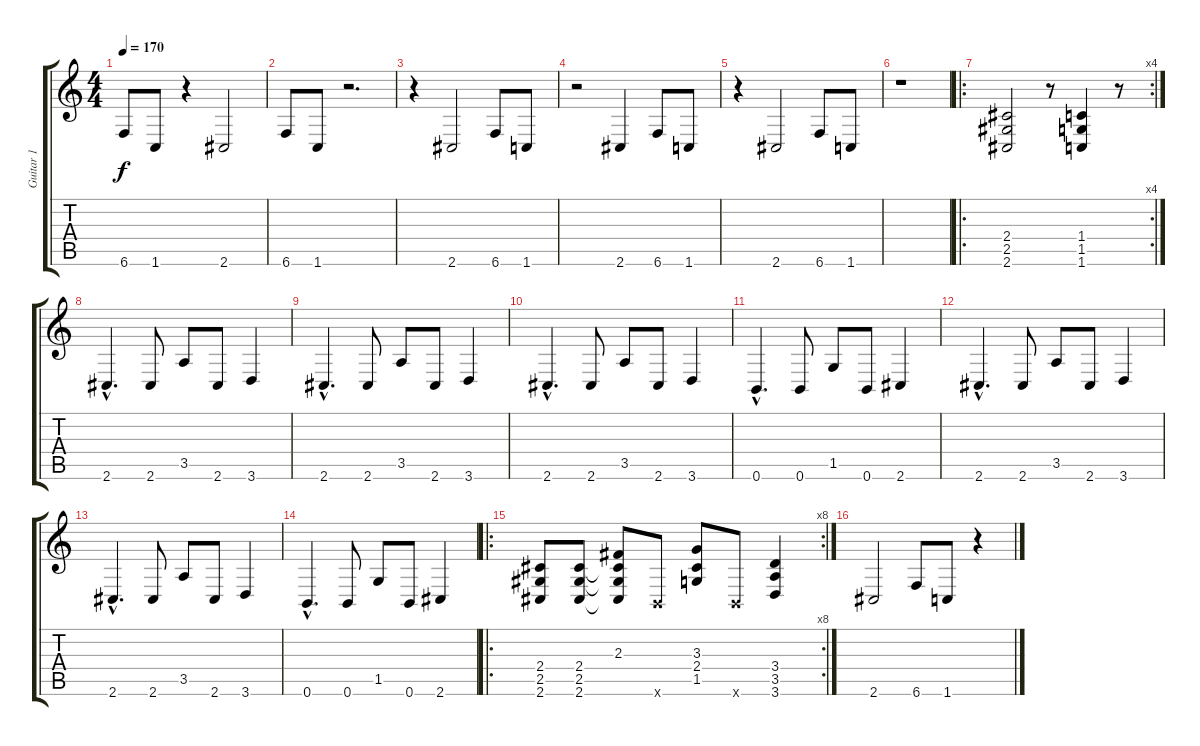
\track ("Guitar 1" "Guitar 1") {instrument overdrivenguitar}
\staff {score tabs}
\tuning (Db4 Ab3 E3 B2 Gb2 B1) {hide}
\ts (4 4)
\tempo 170
\clef g2
\ks c
6.6.8{dy f} 1.6.8 r.4 2.6.2 |
6.6.8 1.6.8 r.2{d} |
r.4 2.6.2 6.6.8 1.6.8 |
r.2 2.6.4 6.6.8 1.6.8 |
r.4 2.6.2 6.6.8 1.6.8 |
r.1 |
\ro
\rc 4
(2.4 2.5 2.6).2 r.8 (1.4 1.5 1.6).4 r.8 |
2.6{hac}.4{d} 2.6.8 3.5.8 2.6.8 3.6.4 |
2.6{hac}.4{d} 2.6.8 3.5.8 2.6.8 3.6.4 |
2.6{hac}.4{d} 2.6.8 3.5.8 2.6.8 3.6.4 |
0.6{hac}.4{d} 0.6.8 1.5.8 0.6.8 2.6.4 |
2.6{hac}.4{d} 2.6.8 3.5.8 2.6.8 3.6.4 |
2.6{hac}.4{d} 2.6.8 3.5.8 2.6.8 3.6.4 |
0.6{hac}.4{d} 0.6.8 1.5.8 0.6.8 2.6.4 |
\ro
\rc 8
(2.4 2.5 2.6).8 (2.4 2.5 2.6).8 (2.3 2.4{t} 2.5{t} 2.6{t}).8 0.6{x}.8 (3.3 2.4 1.5).8 0.6{x}.8 (3.4 3.5 3.6).4 |
2.6.2 6.6.8 1.6.8 r.4
